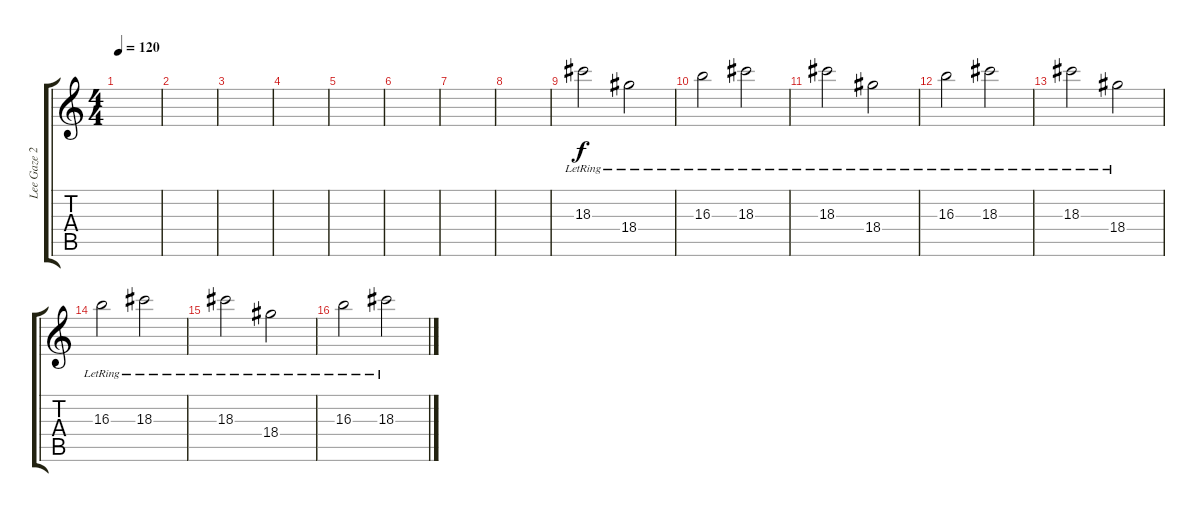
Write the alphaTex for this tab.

\track ("Lee Gaze 2" "Lee Gaze 2") {instrument distortionguitar}
\staff {score tabs}
\tuning (E4 B3 G3 D3 A2 D2) {hide}
\ts (4 4)
\tempo 120
\clef g2
\ks c
|
|
|
|
|
|
|
|
18.3{lr}.2 18.4{lr}.2 |
16.3{lr}.2 18.3{lr}.2 |
18.3{lr}.2 18.4{lr}.2 |
16.3{lr}.2 18.3{lr}.2 |
18.3{lr}.2 18.4{lr}.2 |
16.3{lr}.2 18.3{lr}.2 |
18.3{lr}.2 18.4{lr}.2 |
16.3{lr}.2 18.3{lr}.2
